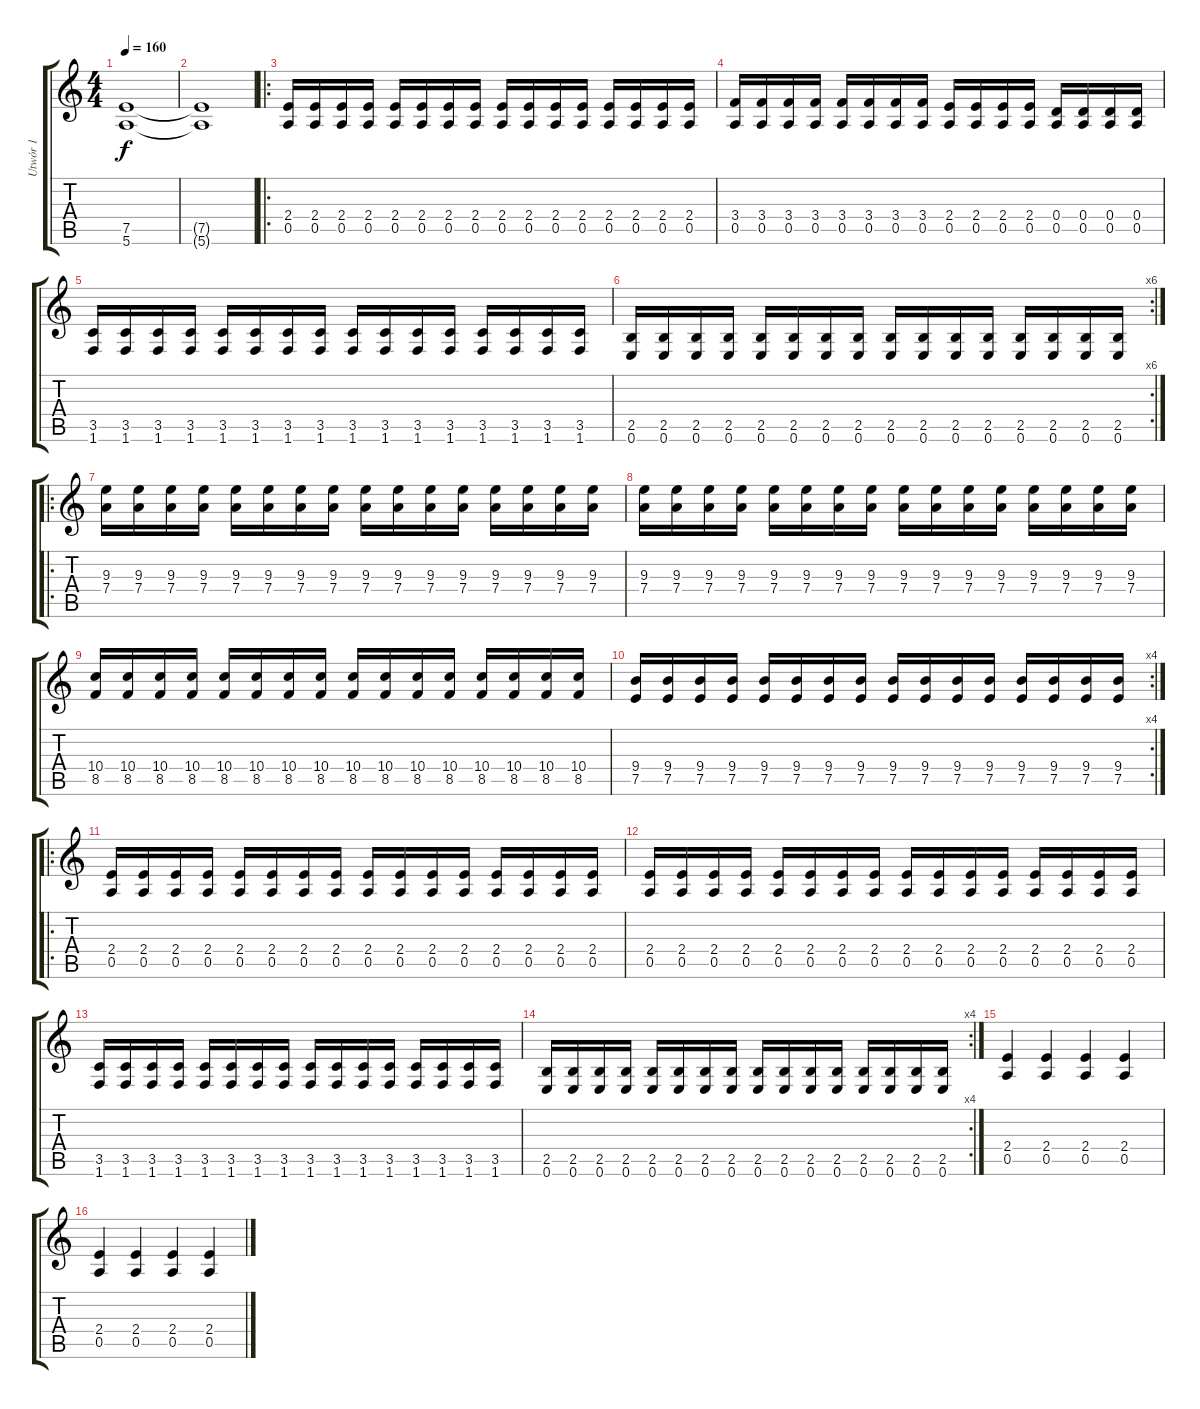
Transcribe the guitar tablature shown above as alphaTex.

\track ("Utwór 1" "Utwór 1") {instrument distortionguitar}
\staff {score tabs}
\tuning (E4 B3 G3 D3 A2 E2) {hide}
\ts (4 4)
\tempo 160
\clef g2
\ks c
(7.5 5.6).1{dy f} |
(7.5{t} 5.6{t}).1 |
\ro
(2.4 0.5).16 (2.4 0.5).16 (2.4 0.5).16 (2.4 0.5).16 (2.4 0.5).16 (2.4 0.5).16 (2.4 0.5).16 (2.4 0.5).16 (2.4 0.5).16 (2.4 0.5).16 (2.4 0.5).16 (2.4 0.5).16 (2.4 0.5).16 (2.4 0.5).16 (2.4 0.5).16 (2.4 0.5).16 |
(3.4 0.5).16 (3.4 0.5).16 (3.4 0.5).16 (3.4 0.5).16 (3.4 0.5).16 (3.4 0.5).16 (3.4 0.5).16 (3.4 0.5).16 (2.4 0.5).16 (2.4 0.5).16 (2.4 0.5).16 (2.4 0.5).16 (0.4 0.5).16 (0.4 0.5).16 (0.4 0.5).16 (0.4 0.5).16 |
(3.5 1.6).16 (3.5 1.6).16 (3.5 1.6).16 (3.5 1.6).16 (3.5 1.6).16 (3.5 1.6).16 (3.5 1.6).16 (3.5 1.6).16 (3.5 1.6).16 (3.5 1.6).16 (3.5 1.6).16 (3.5 1.6).16 (3.5 1.6).16 (3.5 1.6).16 (3.5 1.6).16 (3.5 1.6).16 |
\rc 6
(2.5 0.6).16 (2.5 0.6).16 (2.5 0.6).16 (2.5 0.6).16 (2.5 0.6).16 (2.5 0.6).16 (2.5 0.6).16 (2.5 0.6).16 (2.5 0.6).16 (2.5 0.6).16 (2.5 0.6).16 (2.5 0.6).16 (2.5 0.6).16 (2.5 0.6).16 (2.5 0.6).16 (2.5 0.6).16 |
\ro
(9.3 7.4).16 (9.3 7.4).16 (9.3 7.4).16 (9.3 7.4).16 (9.3 7.4).16 (9.3 7.4).16 (9.3 7.4).16 (9.3 7.4).16 (9.3 7.4).16 (9.3 7.4).16 (9.3 7.4).16 (9.3 7.4).16 (9.3 7.4).16 (9.3 7.4).16 (9.3 7.4).16 (9.3 7.4).16 |
(9.3 7.4).16 (9.3 7.4).16 (9.3 7.4).16 (9.3 7.4).16 (9.3 7.4).16 (9.3 7.4).16 (9.3 7.4).16 (9.3 7.4).16 (9.3 7.4).16 (9.3 7.4).16 (9.3 7.4).16 (9.3 7.4).16 (9.3 7.4).16 (9.3 7.4).16 (9.3 7.4).16 (9.3 7.4).16 |
(10.4 8.5).16 (10.4 8.5).16 (10.4 8.5).16 (10.4 8.5).16 (10.4 8.5).16 (10.4 8.5).16 (10.4 8.5).16 (10.4 8.5).16 (10.4 8.5).16 (10.4 8.5).16 (10.4 8.5).16 (10.4 8.5).16 (10.4 8.5).16 (10.4 8.5).16 (10.4 8.5).16 (10.4 8.5).16 |
\rc 4
(9.4 7.5).16 (9.4 7.5).16 (9.4 7.5).16 (9.4 7.5).16 (9.4 7.5).16 (9.4 7.5).16 (9.4 7.5).16 (9.4 7.5).16 (9.4 7.5).16 (9.4 7.5).16 (9.4 7.5).16 (9.4 7.5).16 (9.4 7.5).16 (9.4 7.5).16 (9.4 7.5).16 (9.4 7.5).16 |
\ro
(2.4 0.5).16 (2.4 0.5).16 (2.4 0.5).16 (2.4 0.5).16 (2.4 0.5).16 (2.4 0.5).16 (2.4 0.5).16 (2.4 0.5).16 (2.4 0.5).16 (2.4 0.5).16 (2.4 0.5).16 (2.4 0.5).16 (2.4 0.5).16 (2.4 0.5).16 (2.4 0.5).16 (2.4 0.5).16 |
(2.4 0.5).16 (2.4 0.5).16 (2.4 0.5).16 (2.4 0.5).16 (2.4 0.5).16 (2.4 0.5).16 (2.4 0.5).16 (2.4 0.5).16 (2.4 0.5).16 (2.4 0.5).16 (2.4 0.5).16 (2.4 0.5).16 (2.4 0.5).16 (2.4 0.5).16 (2.4 0.5).16 (2.4 0.5).16 |
(3.5 1.6).16 (3.5 1.6).16 (3.5 1.6).16 (3.5 1.6).16 (3.5 1.6).16 (3.5 1.6).16 (3.5 1.6).16 (3.5 1.6).16 (3.5 1.6).16 (3.5 1.6).16 (3.5 1.6).16 (3.5 1.6).16 (3.5 1.6).16 (3.5 1.6).16 (3.5 1.6).16 (3.5 1.6).16 |
\rc 4
(2.5 0.6).16 (2.5 0.6).16 (2.5 0.6).16 (2.5 0.6).16 (2.5 0.6).16 (2.5 0.6).16 (2.5 0.6).16 (2.5 0.6).16 (2.5 0.6).16 (2.5 0.6).16 (2.5 0.6).16 (2.5 0.6).16 (2.5 0.6).16 (2.5 0.6).16 (2.5 0.6).16 (2.5 0.6).16 |
(2.4 0.5).4 (2.4 0.5).4 (2.4 0.5).4 (2.4 0.5).4 |
(2.4 0.5).4 (2.4 0.5).4 (2.4 0.5).4 (2.4 0.5).4
